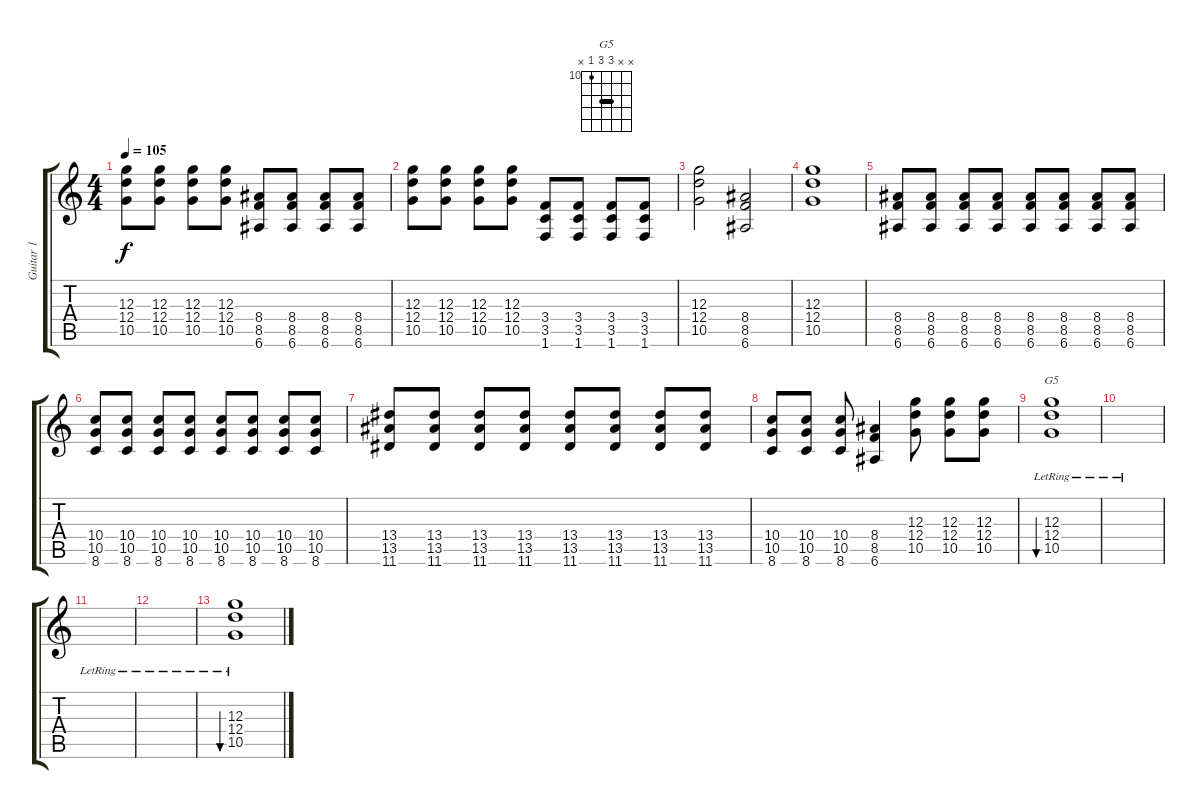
\track ("Guitar 1" "Guitar 1") {instrument overdrivenguitar}
\staff {score tabs}
\tuning (E4 B3 G3 D3 A2 E2) {hide}
\chord ("G5" x x 12 12 10 x) {firstfret 10 barre 12}
\ts (4 4)
\tempo 105
\clef g2
\ks c
(12.3 12.4 10.5).8{dy f} (12.3 12.4 10.5).8 (12.3 12.4 10.5).8 (12.3 12.4 10.5).8 (8.4 8.5 6.6).8 (8.4 8.5 6.6).8 (8.4 8.5 6.6).8 (8.4 8.5 6.6).8 |
(12.3 12.4 10.5).8 (12.3 12.4 10.5).8 (12.3 12.4 10.5).8 (12.3 12.4 10.5).8 (3.4 3.5 1.6).8 (3.4 3.5 1.6).8 (3.4 3.5 1.6).8 (3.4 3.5 1.6).8 |
(12.3 12.4 10.5).2 (8.4 8.5 6.6).2 |
(12.3 12.4 10.5).1 |
(8.4 8.5 6.6).8 (8.4 8.5 6.6).8 (8.4 8.5 6.6).8 (8.4 8.5 6.6).8 (8.4 8.5 6.6).8 (8.4 8.5 6.6).8 (8.4 8.5 6.6).8 (8.4 8.5 6.6).8 |
(10.4 10.5 8.6).8 (10.4 10.5 8.6).8 (10.4 10.5 8.6).8 (10.4 10.5 8.6).8 (10.4 10.5 8.6).8 (10.4 10.5 8.6).8 (10.4 10.5 8.6).8 (10.4 10.5 8.6).8 |
(13.4 13.5 11.6).8 (13.4 13.5 11.6).8 (13.4 13.5 11.6).8 (13.4 13.5 11.6).8 (13.4 13.5 11.6).8 (13.4 13.5 11.6).8 (13.4 13.5 11.6).8 (13.4 13.5 11.6).8 |
(10.4 10.5 8.6).8 (10.4 10.5 8.6).8 (10.4 10.5 8.6).8 (8.4 8.5 6.6).4 (12.3 12.4 10.5).8 (12.3 12.4 10.5).8 (12.3 12.4 10.5).8 |
(12.3{lr} 12.4{lr} 10.5{lr}).1{bu 480 ch "G5"} |
|
|
|
(12.3{lr} 12.4{lr} 10.5{lr}).1{bu 480}
